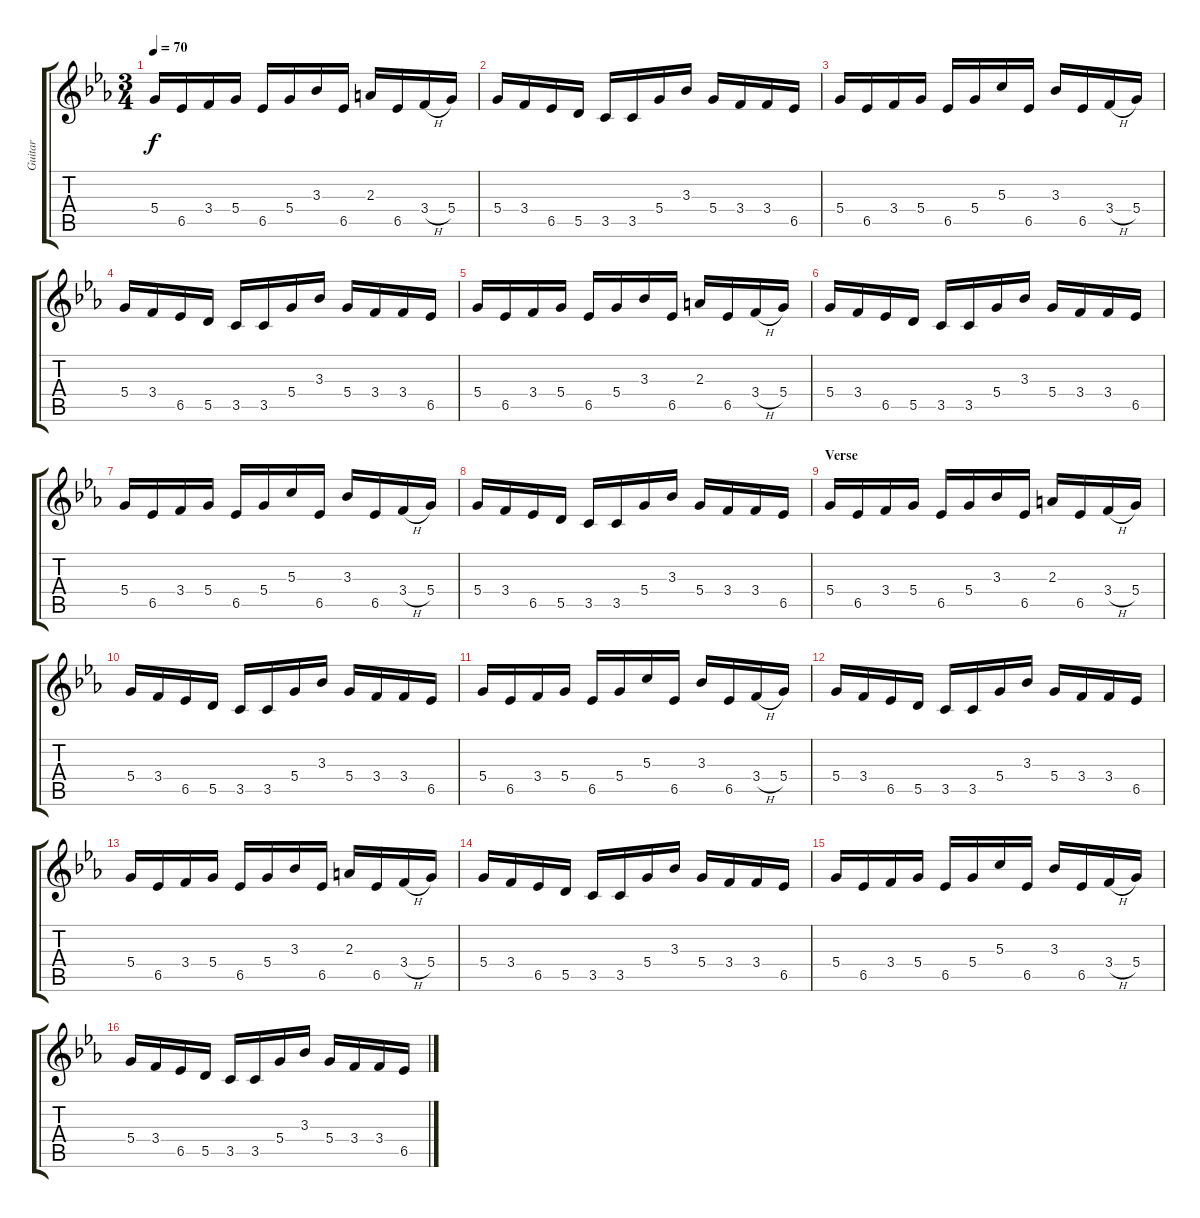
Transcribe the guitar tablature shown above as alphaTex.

\track ("Guitar" "Guitar") {instrument overdrivenguitar}
\staff {score tabs}
\tuning (E4 B3 G3 D3 A2 E2) {hide}
\ts (3 4)
\tempo 70
\clef g2
\ks cminor
5.4.16{dy f} 6.5.16 3.4.16 5.4.16 6.5.16 5.4.16 3.3.16 6.5.16 2.3.16 6.5.16 3.4{h}.16 5.4.16 |
5.4.16 3.4.16 6.5.16 5.5.16 3.5.16 3.5.16 5.4.16 3.3.16 5.4.16 3.4.16 3.4.16 6.5.16 |
5.4.16 6.5.16 3.4.16 5.4.16 6.5.16 5.4.16 5.3.16 6.5.16 3.3.16 6.5.16 3.4{h}.16 5.4.16 |
5.4.16 3.4.16 6.5.16 5.5.16 3.5.16 3.5.16 5.4.16 3.3.16 5.4.16 3.4.16 3.4.16 6.5.16 |
5.4.16 6.5.16 3.4.16 5.4.16 6.5.16 5.4.16 3.3.16 6.5.16 2.3.16 6.5.16 3.4{h}.16 5.4.16 |
5.4.16 3.4.16 6.5.16 5.5.16 3.5.16 3.5.16 5.4.16 3.3.16 5.4.16 3.4.16 3.4.16 6.5.16 |
5.4.16 6.5.16 3.4.16 5.4.16 6.5.16 5.4.16 5.3.16 6.5.16 3.3.16 6.5.16 3.4{h}.16 5.4.16 |
5.4.16 3.4.16 6.5.16 5.5.16 3.5.16 3.5.16 5.4.16 3.3.16 5.4.16 3.4.16 3.4.16 6.5.16 |
\section ("" "Verse")
5.4.16 6.5.16 3.4.16 5.4.16 6.5.16 5.4.16 3.3.16 6.5.16 2.3.16 6.5.16 3.4{h}.16 5.4.16 |
5.4.16 3.4.16 6.5.16 5.5.16 3.5.16 3.5.16 5.4.16 3.3.16 5.4.16 3.4.16 3.4.16 6.5.16 |
5.4.16 6.5.16 3.4.16 5.4.16 6.5.16 5.4.16 5.3.16 6.5.16 3.3.16 6.5.16 3.4{h}.16 5.4.16 |
5.4.16 3.4.16 6.5.16 5.5.16 3.5.16 3.5.16 5.4.16 3.3.16 5.4.16 3.4.16 3.4.16 6.5.16 |
5.4.16 6.5.16 3.4.16 5.4.16 6.5.16 5.4.16 3.3.16 6.5.16 2.3.16 6.5.16 3.4{h}.16 5.4.16 |
5.4.16 3.4.16 6.5.16 5.5.16 3.5.16 3.5.16 5.4.16 3.3.16 5.4.16 3.4.16 3.4.16 6.5.16 |
5.4.16 6.5.16 3.4.16 5.4.16 6.5.16 5.4.16 5.3.16 6.5.16 3.3.16 6.5.16 3.4{h}.16 5.4.16 |
5.4.16 3.4.16 6.5.16 5.5.16 3.5.16 3.5.16 5.4.16 3.3.16 5.4.16 3.4.16 3.4.16 6.5.16
